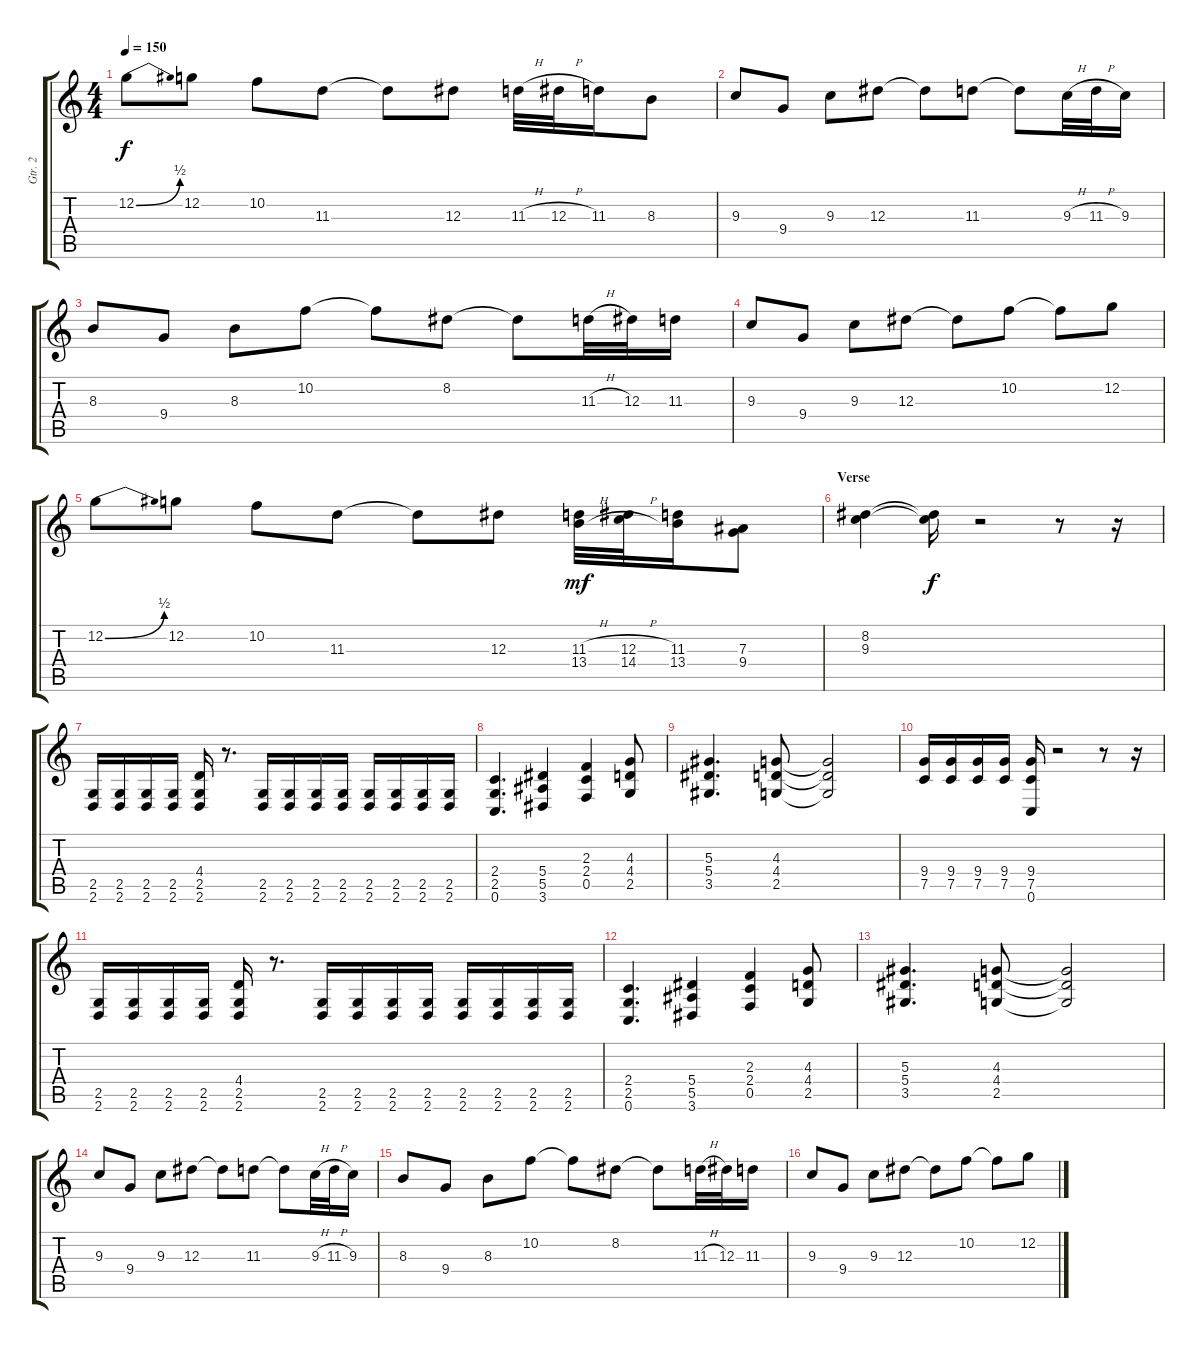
\track ("Gtr. 2" "Gtr. 2") {instrument distortionguitar}
\staff {score tabs}
\tuning (C4 G3 Eb3 Bb2 F2 C2) {hide}
\ts (4 4)
\tempo 150
\clef g2
\ks c
12.2{be (bend 0 0 60 2)}.8{dy f} 12.2.8 10.2.8 11.3.8 11.3{t}.8 12.3.8 11.3{h}.32 12.3{h}.32 11.3.16 8.3.8 |
9.3.8 9.4.8 9.3.8 12.3.8 12.3{t}.8 11.3.8 11.3{t}.8 9.3{h}.32 11.3{h}.32 9.3.16 |
8.3.8 9.4.8 8.3.8 10.2.8 10.2{t}.8 8.2.8 8.2{t}.8 11.3{h}.32 12.3.32 11.3.16 |
9.3.8 9.4.8 9.3.8 12.3.8 12.3{t}.8 10.2.8 10.2{t}.8 12.2.8 |
12.2{be (bend 0 0 60 2)}.8 12.2.8 10.2.8 11.3.8 11.3{t}.8 12.3.8 (11.3{h} 13.4{h}).32{dy mf} (12.3{h} 14.4{h}).32 (11.3 13.4).16 (7.3 9.4).8 |
\section ("" "Verse")
(8.2 9.3).4 (8.2{t} 9.3{t}).16{dy f} r.2 r.8 r.16 |
(2.5 2.6).16 (2.5 2.6).16 (2.5 2.6).16 (2.5 2.6).16 (4.4 2.5 2.6).16 r.8{d} (2.5 2.6).16 (2.5 2.6).16 (2.5 2.6).16 (2.5 2.6).16 (2.5 2.6).16 (2.5 2.6).16 (2.5 2.6).16 (2.5 2.6).16 |
(2.4 2.5 0.6).4{d} (5.4 5.5 3.6).4 (2.3 2.4 0.5).4 (4.3 4.4 2.5).8 |
(5.3 5.4 3.5).4{d} (4.3 4.4 2.5).8 (4.3{t} 4.4{t} 2.5{t}).2 |
(9.4 7.5).16 (9.4 7.5).16 (9.4 7.5).16 (9.4 7.5).16 (9.4 7.5 0.6).16 r.2 r.8 r.16 |
(2.5 2.6).16 (2.5 2.6).16 (2.5 2.6).16 (2.5 2.6).16 (4.4 2.5 2.6).16 r.8{d} (2.5 2.6).16 (2.5 2.6).16 (2.5 2.6).16 (2.5 2.6).16 (2.5 2.6).16 (2.5 2.6).16 (2.5 2.6).16 (2.5 2.6).16 |
(2.4 2.5 0.6).4{d} (5.4 5.5 3.6).4 (2.3 2.4 0.5).4 (4.3 4.4 2.5).8 |
(5.3 5.4 3.5).4{d} (4.3 4.4 2.5).8 (4.3{t} 4.4{t} 2.5{t}).2 |
9.3.8 9.4.8 9.3.8 12.3.8 12.3{t}.8 11.3.8 11.3{t}.8 9.3{h}.32 11.3{h}.32 9.3.16 |
8.3.8 9.4.8 8.3.8 10.2.8 10.2{t}.8 8.2.8 8.2{t}.8 11.3{h}.32 12.3.32 11.3.16 |
9.3.8 9.4.8 9.3.8 12.3.8 12.3{t}.8 10.2.8 10.2{t}.8 12.2.8
